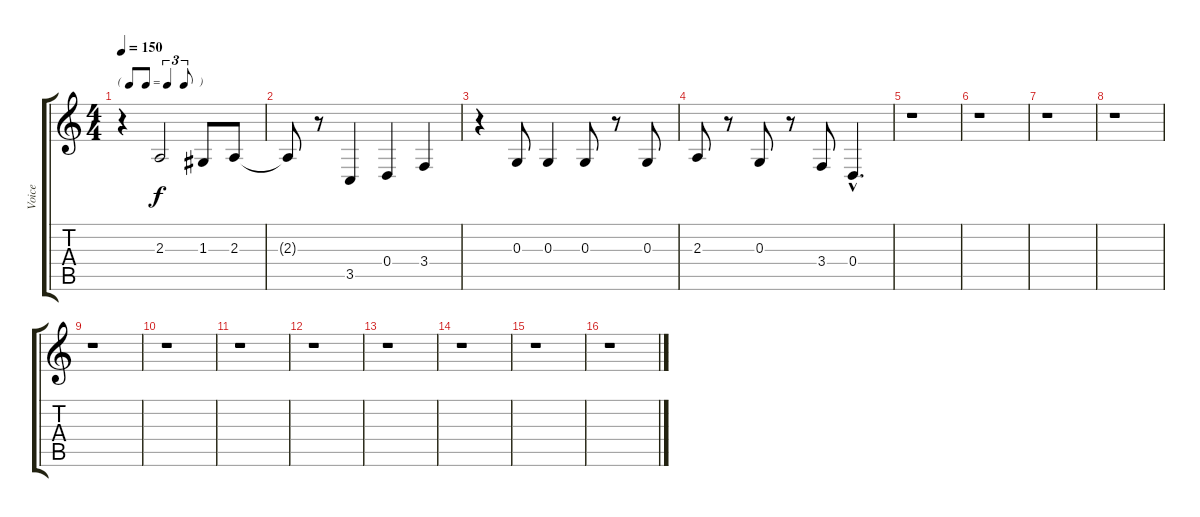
\track ("Voice" "Voice") {instrument altosax}
\staff {score tabs}
\tuning (E4 B3 G3 D3 A2 E2) {hide}
\ts (4 4)
\tf triplet8th
\tempo 150
\clef g2
\ks c
r.4{dy f} 2.3.2 1.3.8 2.3.8 |
2.3{t}.8 r.8 3.5.4 0.4.4 3.4.4 |
r.4 0.3.8 0.3.4 0.3.8 r.8 0.3.8 |
2.3.8 r.8 0.3.8 r.8 3.4.8 0.4{hac}.4{d} |
r.1 |
r.1 |
r.1 |
r.1 |
r.1 |
r.1 |
r.1 |
r.1 |
r.1 |
r.1 |
r.1 |
r.1
